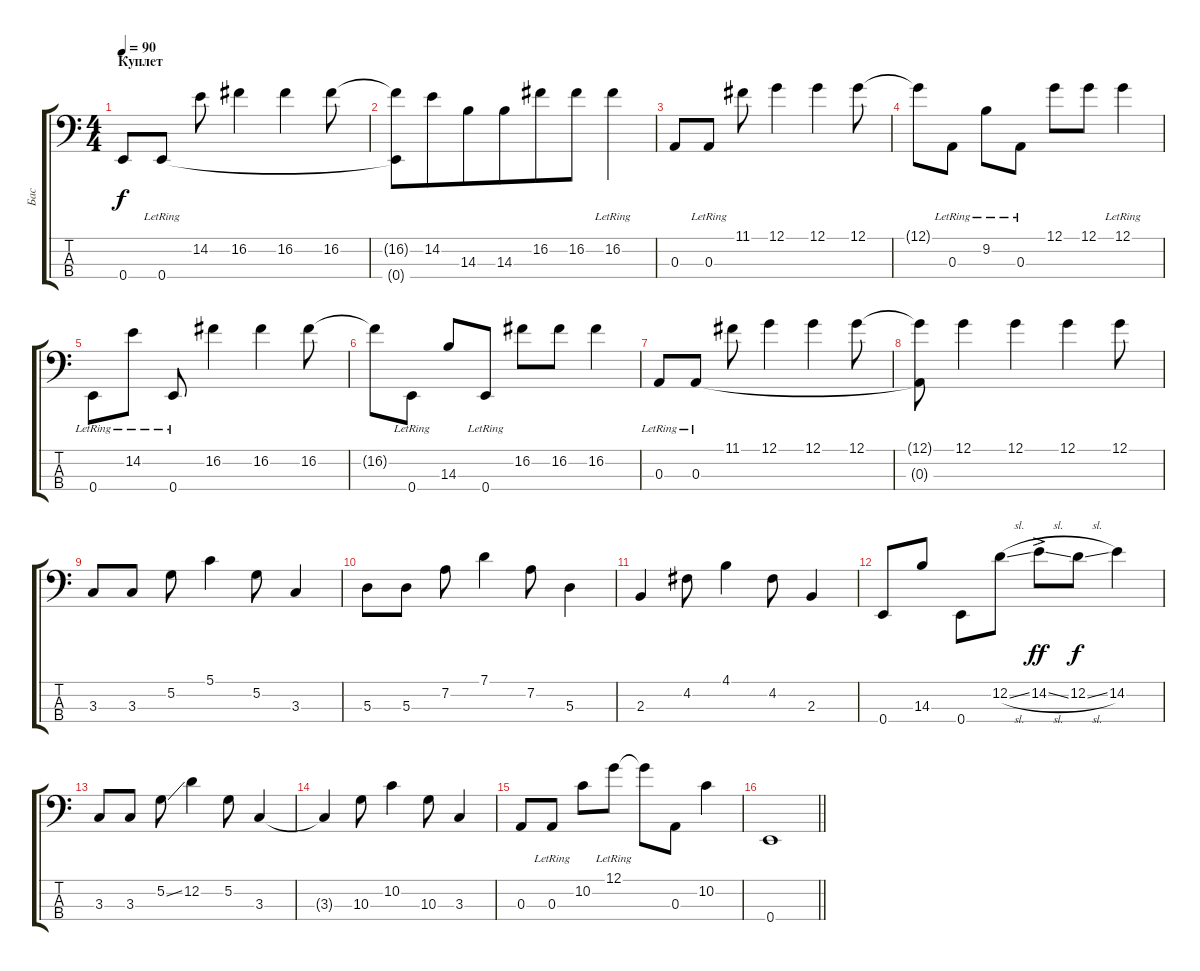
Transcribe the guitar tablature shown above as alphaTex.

\track ("Бас " "Бас ") {instrument electricbassfinger}
\staff {score tabs}
\tuning (G2 D2 A1 E1) {hide}
\ts (4 4)
\section ("" "Куплет")
\tempo 90
\clef f4
\ks c
0.4.8{dy f} 0.4{lr}.8 14.2.8 16.2.4 16.2.4 16.2.8 |
(16.2{t} 0.4{t}).8 14.2.8{beam merge} 14.3.8 14.3.8{beam merge} 16.2.8 16.2.8{beam merge} 16.2{lr}.4 |
0.3.8 0.3{lr}.8 11.1.8 12.1.4 12.1.4 12.1.8 |
12.1{t}.8 0.3{lr}.8 9.2{lr}.8 0.3{lr}.8 12.1.8 12.1.8 12.1{lr}.4 |
0.4{lr}.8 14.2{lr}.8 0.4{lr}.8 16.2.4 16.2.4 16.2.8 |
16.2{t}.8 0.4{lr}.8 14.3.8 0.4{lr}.8 16.2.8 16.2.8 16.2.4 |
0.3{lr}.8 0.3{lr}.8 11.1.8 12.1.4 12.1.4 12.1.8 |
(12.1{t} 0.3{t}).8 12.1.4 12.1.4 12.1.4 12.1.8 |
3.3.8 3.3.8 5.2.8 5.1.4 5.2.8 3.3.4 |
5.3.8 5.3.8 7.2.8 7.1.4 7.2.8 5.3.4 |
2.3.4 4.2.8 4.1.4 4.2.8 2.3.4 |
0.4.8 14.3.8 0.4.8 12.2{sl}.8 14.2{sl ac}.8{dy ff} 12.2{sl}.8{dy f} 14.2.4 |
3.3.8 3.3.8 5.2{ss}.8 12.2.4 5.2.8 3.3.4 |
3.3{t}.4 10.3.8 10.2.4 10.3.8 3.3.4 |
0.3.8 0.3{lr}.8 10.2.8 12.1{lr}.8 12.1{t}.8 0.3.8 10.2.4 |
\barLineRight lightlight
0.4.1
